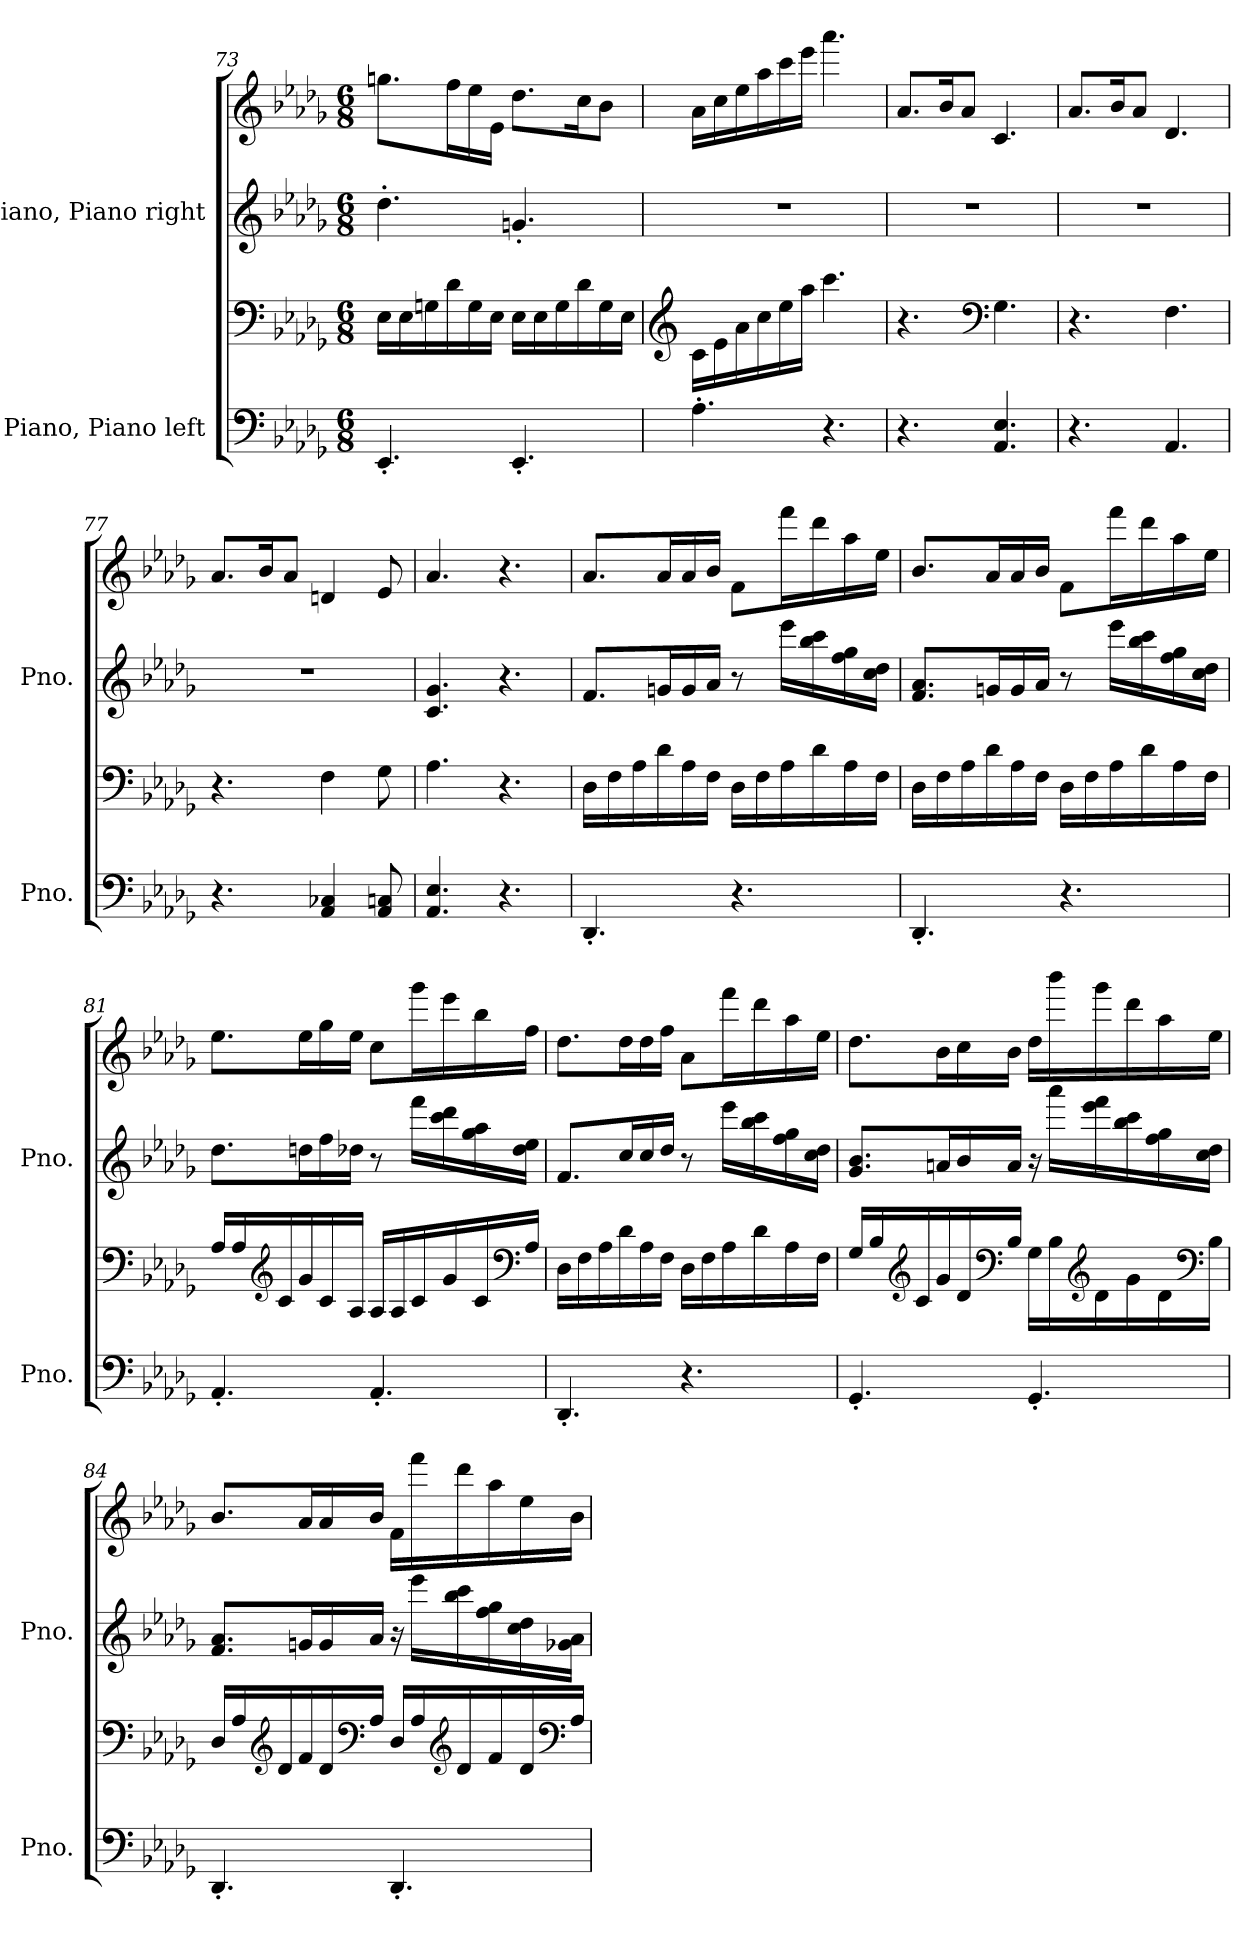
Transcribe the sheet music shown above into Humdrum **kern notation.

**kern	**kern	**kern	**kern
*part2	*part2	*part1	*part1
*staff4	*staff3	*staff2	*staff1
*I"Piano, Piano left	*	*I"Piano, Piano right	*
*I'Pno.	*	*I'Pno.	*
*clefF4	*clefF4	*clefG2	*clefG2
*k[b-e-a-d-g-]	*k[b-e-a-d-g-]	*k[b-e-a-d-g-]	*k[b-e-a-d-g-]
*M6/8	*M6/8	*M6/8	*M6/8
=73	=73	=73	=73
4.EE-'/	16E-\LL	4.dd-'\	8.ggn\L
.	16E-\	.	.
.	16Gn\	.	.
.	16d-\	.	16ff\L
.	16G\	.	16ee-\
.	16E-\JJ	.	16e-\JJ
4.EE-'/	16E-\LL	4.gn'/	8.dd-\L
.	16E-\	.	.
.	16G\	.	.
.	16d-\	.	16cc\K
.	16G\	.	8b-\J
.	16E-\JJ	.	.
!!LO:LB:g=z
=74	=74	=74	=74
*	*clefG2	*	*
4.A-'\	16c\LL	2.r	16a-\LL
.	16e-\	.	16cc\
.	16a-\	.	16ee-\
.	16cc\	.	16aa-\
.	16ee-\	.	16ccc\
.	16aa-\JJ	.	16eee-\JJ
4.r	4.ccc\	.	4.aaa-\
=75	=75	=75	=75
4.r	4.r	2.r	8.a-/L
.	.	.	16b-/K
.	.	.	8a-/J
*	*clefF4	*	*
4.AA-/ 4.E-/	4.G-\	.	4.c/
=76	=76	=76	=76
4.r	4.r	2.r	8.a-/L
.	.	.	16b-/K
.	.	.	8a-/J
4.AA-/	4.F\	.	4.d-/
=77	=77	=77	=77
4.r	4.r	2.r	8.a-/L
.	.	.	16b-/K
.	.	.	8a-/J
4AA-/ 4C-X/	4F\	.	4dn/
8AA-/ 8Cn/	8G-\	.	8e-/
=78	=78	=78	=78
4.AA-/ 4.E-/	4.A-\	4.c/ 4.g-/	4.a-/
4.r	4.r	4.r	4.r
!!LO:PB:g=z
=79	=79	=79	=79
4.DD-'/	16D-\LL	8.f/L	8.a-/L
.	16F\	.	.
.	16A-\	.	.
.	16d-\	16gn/L	16a-/L
.	16A-\	16g/	16a-/
.	16F\JJ	16a-/JJ	16b-/JJ
4.r	16D-\LL	8r	8f\L
.	16F\	.	.
.	16A-\	16eee-\LL	16fff\L
.	16d-\	16bb-\ 16ccc\	16ddd-\
.	16A-\	16ff\ 16gg-\	16aa-\
.	16F\JJ	16cc\ 16dd-\JJ	16ee-\JJ
=80	=80	=80	=80
4.DD-'/	16D-\LL	8.f/ 8.a-/L	8.b-/L
.	16F\	.	.
.	16A-\	.	.
.	16d-\	16gn/L	16a-/L
.	16A-\	16g/	16a-/
.	16F\JJ	16a-/JJ	16b-/JJ
4.r	16D-\LL	8r	8f\L
.	16F\	.	.
.	16A-\	16eee-\LL	16fff\L
.	16d-\	16bb-\ 16ccc\	16ddd-\
.	16A-\	16ff\ 16gg-\	16aa-\
.	16F\JJ	16cc\ 16dd-\JJ	16ee-\JJ
!!LO:LB:g=z
=81	=81	=81	=81
4.AA-'/	16A-/LL	8.dd-\L	8.ee-\L
.	16A-/	.	.
*	*clefG2	*	*
.	16c/	.	.
.	16g-/	16ddn\L	16ee-\L
.	16c/	16ff\	16gg-\
.	16A-/JJ	16dd-X\JJ	16ee-\JJ
4.AA-'/	16A-/LL	8r	8cc\L
.	16A-/	.	.
.	16c/	16fff\LL	16ggg-\L
.	16g-/	16ccc\ 16ddd-\	16eee-\
.	16c/	16gg-\ 16aa-\	16bb-\
*	*clefF4	*	*
.	16A-/JJ	16dd-\ 16ee-\JJ	16ff\JJ
=82	=82	=82	=82
4.DD-'/	16D-\LL	8.f/L	8.dd-\L
.	16F\	.	.
.	16A-\	.	.
.	16d-\	16cc/L	16dd-\L
.	16A-\	16cc/	16dd-\
.	16F\JJ	16dd-/JJ	16ff\JJ
4.r	16D-\LL	8r	8a-\L
.	16F\	.	.
.	16A-\	16eee-\LL	16fff\L
.	16d-\	16bb-\ 16ccc\	16ddd-\
.	16A-\	16ff\ 16gg-\	16aa-\
.	16F\JJ	16cc\ 16dd-\JJ	16ee-\JJ
!!LO:LB:g=z
=83	=83	=83	=83
4.GG-'/	16G-/LL	8.g-/ 8.b-/L	8.dd-\L
.	16B-/	.	.
*	*clefG2	*	*
.	16c/	.	.
.	16g-/	16an/L	16b-\L
.	16d-/	16b-/	16cc\
*	*clefF4	*	*
.	16B-/JJ	16a/JJ	16b-\JJ
4.GG-'/	16G-\LL	16r	16dd-\LL
.	16B-\	16aaa-\LL	16bbb-\
*	*clefG2	*	*
.	16d-\	16eee-\ 16fff\	16ggg-\
.	16g-\	16bb-\ 16ccc\	16ddd-\
.	16d-\	16ff\ 16gg-\	16aa-\
*	*clefF4	*	*
.	16B-\JJ	16cc\ 16dd-\JJ	16ee-\JJ
=84	=84	=84	=84
4.DD-'/	16D-/LL	8.f/ 8.a-/L	8.b-/L
.	16A-/	.	.
*	*clefG2	*	*
.	16d-/	.	.
.	16f/	16gn/L	16a-/L
.	16d-/	16g/	16a-/
*	*clefF4	*	*
.	16A-/JJ	16a-/JJ	16b-/JJ
4.DD-'/	16D-/LL	16r	16f\LL
.	16A-/	16eee-\LL	16fff\
*	*clefG2	*	*
.	16d-/	16bb-\ 16ccc\	16ddd-\
.	16f/	16ff\ 16gg-\	16aa-\
.	16d-/	16cc\ 16dd-\	16ee-\
*	*clefF4	*	*
.	16A-/JJ	16g-X\ 16a-\JJ	16b-\JJ
=	=	=	=
*-	*-	*-	*-
